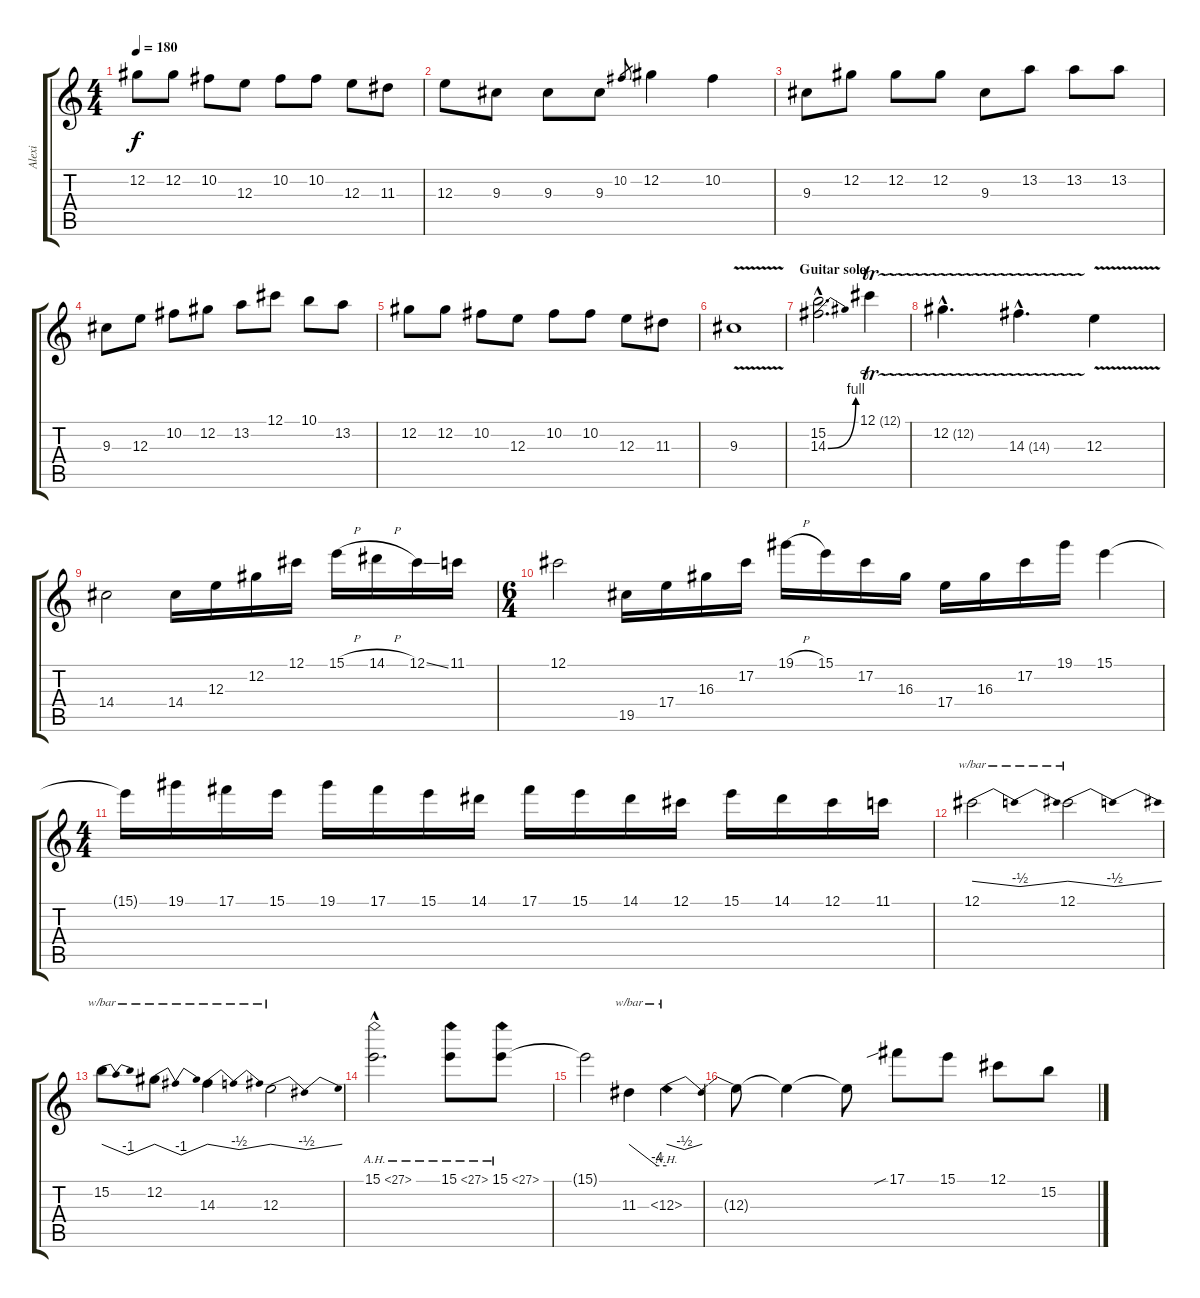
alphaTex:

\track ("Alexi " "Alexi ") {instrument distortionguitar}
\staff {score tabs}
\tuning (Db4 Ab3 E3 B2 Gb2 Db2) {hide}
\ts (4 4)
\tempo 180
\clef g2
\ks c
12.2.8{dy f} 12.2.8 10.2.8 12.3.8 10.2.8 10.2.8 12.3.8 11.3.8 |
12.3.8 9.3.8 9.3.8 9.3.8 10.2.8{gr} 12.2.4 10.2.4 |
9.3.8 12.2.8 12.2.8 12.2.8 9.3.8 13.2.8 13.2.8 13.2.8 |
9.3.8 12.3.8 10.2.8 12.2.8 13.2.8 12.1.8 10.1.8 13.2.8 |
12.2.8 12.2.8 10.2.8 12.3.8 10.2.8 10.2.8 12.3.8 11.3.8 |
9.3{v}.1 |
\section ("" "Guitar solo")
(15.2{hac} 14.3{be (bend 0 0 60 4) hac}).2{d} 12.1{tr (12 16)}.4 |
12.2{tr (12 16) hac}.4{d} 14.3{tr (14 16) hac}.4{d} 12.3{v}.4 |
14.4.2 14.4.16 12.3.16 12.2.16 12.1.16 15.1{h}.16 14.1{h}.16 12.1{ss}.16 11.1.16 |
\ts (6 4)
12.1.2 19.5.16 17.4.16 16.3.16 17.2.16 19.1{h}.16 15.1.16 17.2.16 16.3.16 17.4.16 16.3.16 17.2.16 19.1.16 15.1.4 |
\ts (4 4)
15.1{t}.16 19.1.16 17.1.16 15.1.16 19.1.16 17.1.16 15.1.16 14.1.16 17.1.16 15.1.16 14.1.16 12.1.16 15.1.16 14.1.16 12.1.16 11.1.16 |
12.1.2{tbe (dip default 0 0 30 -2 60 0)} 12.1.2{tbe (dip default 0 0 30 -2 60 0)} |
15.2.8{tbe (dip default 0 0 30 -4 60 0)} 12.2.8{tbe (dip default 0 0 30 -4 60 0)} 14.3.4{tbe (dip default 0 0 30 -2 60 0)} 12.3.2{tbe (dip default 0 0 30 -2 60 0)} |
15.1{ah 12 hac}.2{d} 15.1{ah 12}.8 15.1{ah 12}.8 |
15.1{t}.2 11.3.4{tbe (custom default 0 0 45 -16 60 -16)} 12.3{nh}.4{tbe (dip default 0 0 30 -2 60 0)} |
12.3{t}.8 12.3{t}.4 12.3{t}.8 17.1{sib}.8 15.1.8 12.1.8 15.2.8
